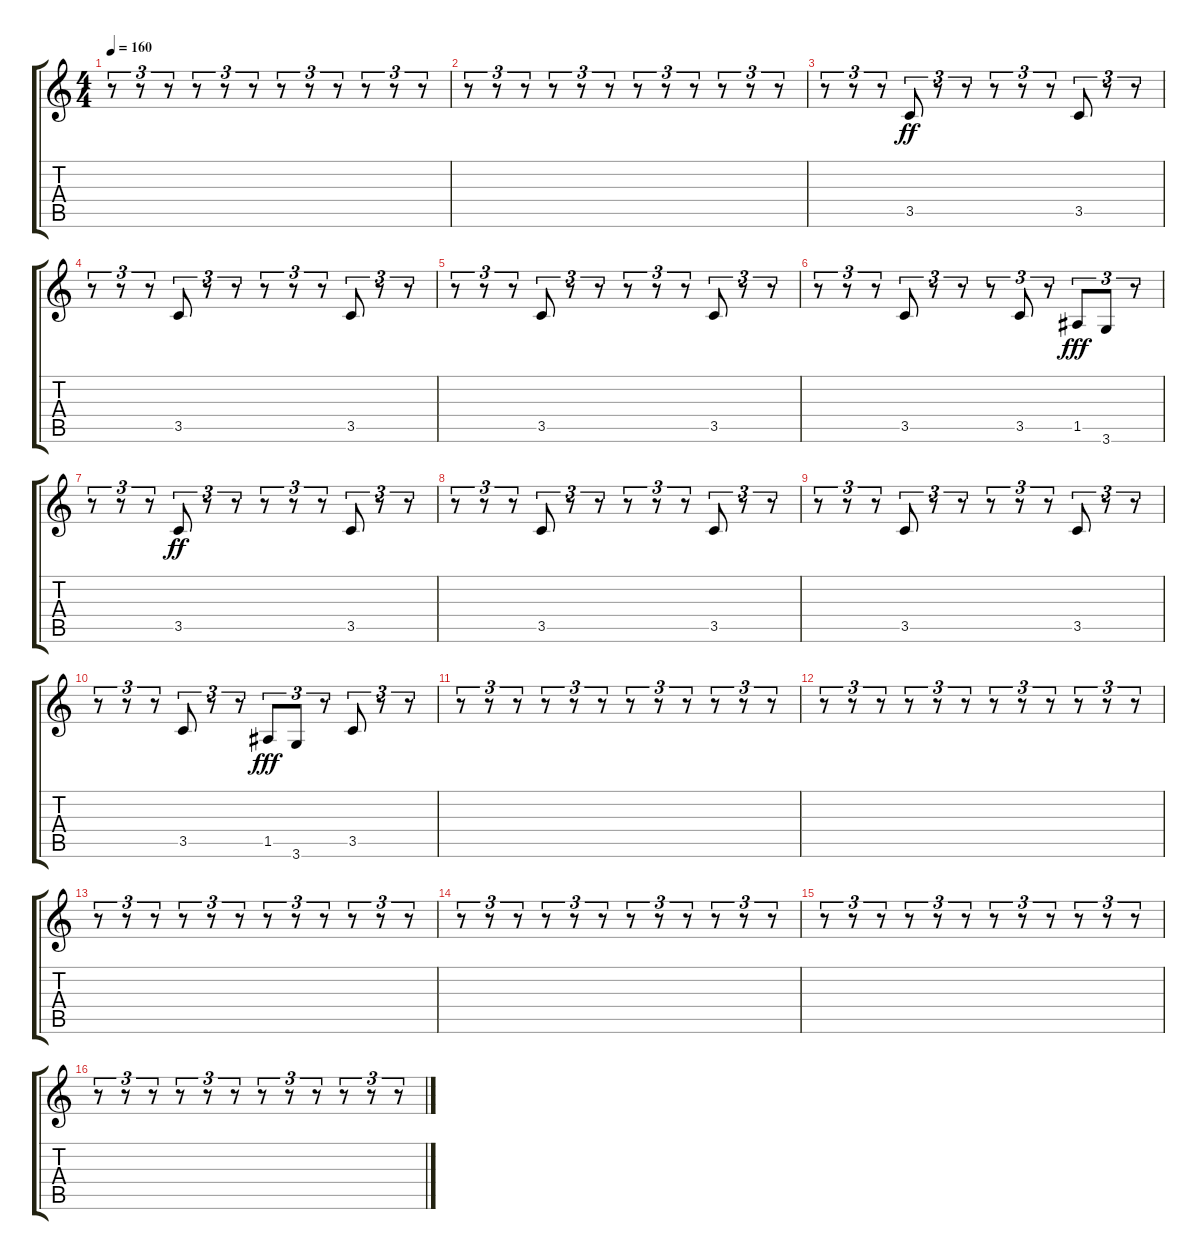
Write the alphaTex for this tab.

\track "" {instrument synthbass2}
\staff {score tabs}
\tuning (E4 B3 G3 D3 A2 E2) {hide}
\ts (4 4)
\tempo 160
\clef g2
\ks c
r.8{tu (3 2) dy fff} r.8{tu (3 2)} r.8{tu (3 2)} r.8{tu (3 2)} r.8{tu (3 2)} r.8{tu (3 2)} r.8{tu (3 2)} r.8{tu (3 2)} r.8{tu (3 2)} r.8{tu (3 2)} r.8{tu (3 2)} r.8{tu (3 2)} |
r.8{tu (3 2)} r.8{tu (3 2)} r.8{tu (3 2)} r.8{tu (3 2)} r.8{tu (3 2)} r.8{tu (3 2)} r.8{tu (3 2)} r.8{tu (3 2)} r.8{tu (3 2)} r.8{tu (3 2)} r.8{tu (3 2)} r.8{tu (3 2)} |
r.8{tu (3 2)} r.8{tu (3 2)} r.8{tu (3 2)} 3.5.8{tu (3 2) dy ff} r.8{tu (3 2)} r.8{tu (3 2)} r.8{tu (3 2)} r.8{tu (3 2)} r.8{tu (3 2)} 3.5.8{tu (3 2)} r.8{tu (3 2)} r.8{tu (3 2)} |
r.8{tu (3 2)} r.8{tu (3 2)} r.8{tu (3 2)} 3.5.8{tu (3 2)} r.8{tu (3 2)} r.8{tu (3 2)} r.8{tu (3 2)} r.8{tu (3 2)} r.8{tu (3 2)} 3.5.8{tu (3 2)} r.8{tu (3 2)} r.8{tu (3 2)} |
r.8{tu (3 2)} r.8{tu (3 2)} r.8{tu (3 2)} 3.5.8{tu (3 2)} r.8{tu (3 2)} r.8{tu (3 2)} r.8{tu (3 2)} r.8{tu (3 2)} r.8{tu (3 2)} 3.5.8{tu (3 2)} r.8{tu (3 2)} r.8{tu (3 2)} |
r.8{tu (3 2)} r.8{tu (3 2)} r.8{tu (3 2)} 3.5.8{tu (3 2)} r.8{tu (3 2)} r.8{tu (3 2)} r.8{tu (3 2)} 3.5.8{tu (3 2)} r.8{tu (3 2)} 1.5.8{tu (3 2) dy fff} 3.6.8{tu (3 2)} r.8{tu (3 2)} |
r.8{tu (3 2)} r.8{tu (3 2)} r.8{tu (3 2)} 3.5.8{tu (3 2) dy ff} r.8{tu (3 2)} r.8{tu (3 2)} r.8{tu (3 2)} r.8{tu (3 2)} r.8{tu (3 2)} 3.5.8{tu (3 2)} r.8{tu (3 2)} r.8{tu (3 2)} |
r.8{tu (3 2)} r.8{tu (3 2)} r.8{tu (3 2)} 3.5.8{tu (3 2)} r.8{tu (3 2)} r.8{tu (3 2)} r.8{tu (3 2)} r.8{tu (3 2)} r.8{tu (3 2)} 3.5.8{tu (3 2)} r.8{tu (3 2)} r.8{tu (3 2)} |
r.8{tu (3 2)} r.8{tu (3 2)} r.8{tu (3 2)} 3.5.8{tu (3 2)} r.8{tu (3 2)} r.8{tu (3 2)} r.8{tu (3 2)} r.8{tu (3 2)} r.8{tu (3 2)} 3.5.8{tu (3 2)} r.8{tu (3 2)} r.8{tu (3 2)} |
r.8{tu (3 2)} r.8{tu (3 2)} r.8{tu (3 2)} 3.5.8{tu (3 2)} r.8{tu (3 2)} r.8{tu (3 2)} 1.5.8{tu (3 2) dy fff} 3.6.8{tu (3 2)} r.8{tu (3 2)} 3.5.8{tu (3 2)} r.8{tu (3 2)} r.8{tu (3 2)} |
r.8{tu (3 2)} r.8{tu (3 2)} r.8{tu (3 2)} r.8{tu (3 2)} r.8{tu (3 2)} r.8{tu (3 2)} r.8{tu (3 2)} r.8{tu (3 2)} r.8{tu (3 2)} r.8{tu (3 2)} r.8{tu (3 2)} r.8{tu (3 2)} |
r.8{tu (3 2)} r.8{tu (3 2)} r.8{tu (3 2)} r.8{tu (3 2)} r.8{tu (3 2)} r.8{tu (3 2)} r.8{tu (3 2)} r.8{tu (3 2)} r.8{tu (3 2)} r.8{tu (3 2)} r.8{tu (3 2)} r.8{tu (3 2)} |
r.8{tu (3 2)} r.8{tu (3 2)} r.8{tu (3 2)} r.8{tu (3 2)} r.8{tu (3 2)} r.8{tu (3 2)} r.8{tu (3 2)} r.8{tu (3 2)} r.8{tu (3 2)} r.8{tu (3 2)} r.8{tu (3 2)} r.8{tu (3 2)} |
r.8{tu (3 2)} r.8{tu (3 2)} r.8{tu (3 2)} r.8{tu (3 2)} r.8{tu (3 2)} r.8{tu (3 2)} r.8{tu (3 2)} r.8{tu (3 2)} r.8{tu (3 2)} r.8{tu (3 2)} r.8{tu (3 2)} r.8{tu (3 2)} |
r.8{tu (3 2)} r.8{tu (3 2)} r.8{tu (3 2)} r.8{tu (3 2)} r.8{tu (3 2)} r.8{tu (3 2)} r.8{tu (3 2)} r.8{tu (3 2)} r.8{tu (3 2)} r.8{tu (3 2)} r.8{tu (3 2)} r.8{tu (3 2)} |
r.8{tu (3 2)} r.8{tu (3 2)} r.8{tu (3 2)} r.8{tu (3 2)} r.8{tu (3 2)} r.8{tu (3 2)} r.8{tu (3 2)} r.8{tu (3 2)} r.8{tu (3 2)} r.8{tu (3 2)} r.8{tu (3 2)} r.8{tu (3 2)}
